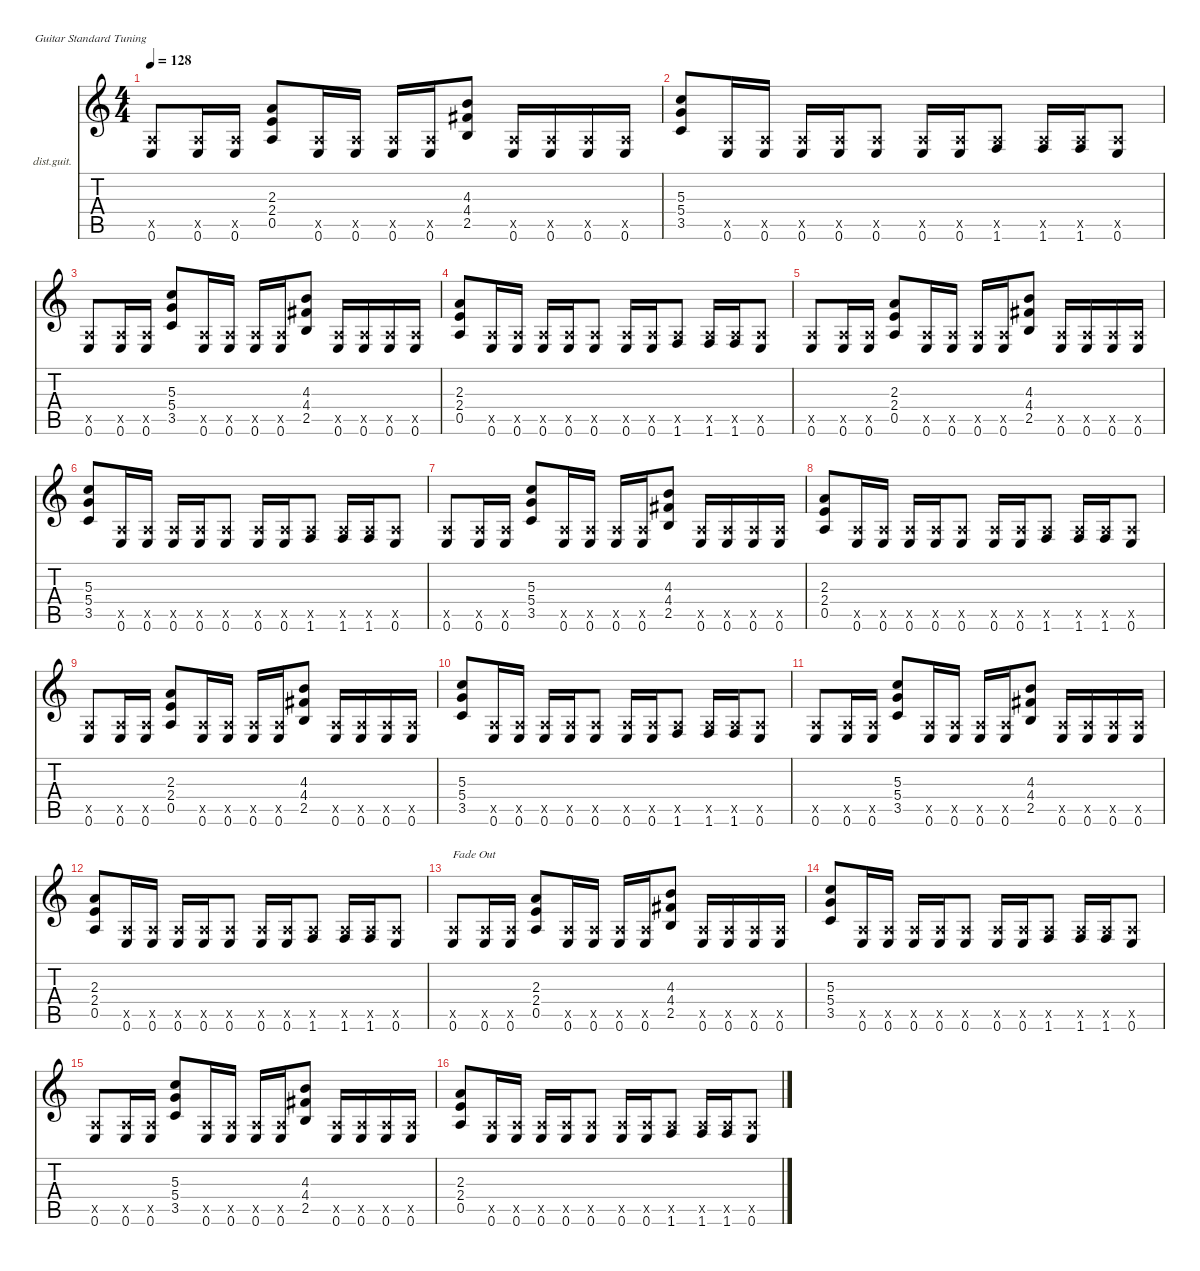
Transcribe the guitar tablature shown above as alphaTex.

\defaultSystemsLayout 4
\hideDynamics
\bracketExtendMode nobrackets
\firstSystemTrackNameOrientation horizontal
\otherSystemsTrackNameOrientation horizontal
\track ("Rhythm Guitar 1" "dist.guit.") {instrument distortionguitar}
\staff {score tabs}
\tuning (E4 B3 G3 D3 A2 E2)
\ts (4 4)
\tempo 128
\clef g2
\ks c
(0.5{x} 0.6).8{dy f} (0.5{x} 0.6).16 (0.5{x} 0.6).16 (2.3 2.4 0.5).8 (0.5{x} 0.6).16 (0.5{x} 0.6).16 (0.5{x} 0.6).16 (0.5{x} 0.6).16 (4.3 4.4{acc #} 2.5).8 (0.5{x} 0.6).16 (0.5{x} 0.6).16 (0.5{x} 0.6).16 (0.5{x} 0.6).16 |
(5.3 5.4 3.5).8 (0.5{x} 0.6).16 (0.5{x} 0.6).16 (0.5{x} 0.6).16 (0.5{x} 0.6).16 (0.5{x} 0.6).8 (0.5{x} 0.6).16 (0.5{x} 0.6).16 (0.5{x} 1.6).8 (0.5{x} 1.6).16 (0.5{x} 1.6).16 (0.5{x} 0.6).8 |
(0.5{x} 0.6).8 (0.5{x} 0.6).16 (0.5{x} 0.6).16 (5.3 5.4 3.5).8 (0.5{x} 0.6).16 (0.5{x} 0.6).16 (0.5{x} 0.6).16 (0.5{x} 0.6).16 (4.3 4.4{acc #} 2.5).8 (0.5{x} 0.6).16 (0.5{x} 0.6).16 (0.5{x} 0.6).16 (0.5{x} 0.6).16 |
(2.3 2.4 0.5).8 (0.5{x} 0.6).16 (0.5{x} 0.6).16 (0.5{x} 0.6).16 (0.5{x} 0.6).16 (0.5{x} 0.6).8 (0.5{x} 0.6).16 (0.5{x} 0.6).16 (0.5{x} 1.6).8 (0.5{x} 1.6).16 (0.5{x} 1.6).16 (0.5{x} 0.6).8 |
(0.5{x} 0.6).8 (0.5{x} 0.6).16 (0.5{x} 0.6).16 (2.3 2.4 0.5).8 (0.5{x} 0.6).16 (0.5{x} 0.6).16 (0.5{x} 0.6).16 (0.5{x} 0.6).16 (4.3 4.4{acc #} 2.5).8 (0.5{x} 0.6).16 (0.5{x} 0.6).16 (0.5{x} 0.6).16 (0.5{x} 0.6).16 |
(5.3 5.4 3.5).8 (0.5{x} 0.6).16 (0.5{x} 0.6).16 (0.5{x} 0.6).16 (0.5{x} 0.6).16 (0.5{x} 0.6).8 (0.5{x} 0.6).16 (0.5{x} 0.6).16 (0.5{x} 1.6).8 (0.5{x} 1.6).16 (0.5{x} 1.6).16 (0.5{x} 0.6).8 |
(0.5{x} 0.6).8 (0.5{x} 0.6).16 (0.5{x} 0.6).16 (5.3 5.4 3.5).8 (0.5{x} 0.6).16 (0.5{x} 0.6).16 (0.5{x} 0.6).16 (0.5{x} 0.6).16 (4.3 4.4{acc #} 2.5).8 (0.5{x} 0.6).16 (0.5{x} 0.6).16 (0.5{x} 0.6).16 (0.5{x} 0.6).16 |
(2.3 2.4 0.5).8 (0.5{x} 0.6).16 (0.5{x} 0.6).16 (0.5{x} 0.6).16 (0.5{x} 0.6).16 (0.5{x} 0.6).8 (0.5{x} 0.6).16 (0.5{x} 0.6).16 (0.5{x} 1.6).8 (0.5{x} 1.6).16 (0.5{x} 1.6).16 (0.5{x} 0.6).8 |
(0.5{x} 0.6).8 (0.5{x} 0.6).16 (0.5{x} 0.6).16 (2.3 2.4 0.5).8 (0.5{x} 0.6).16 (0.5{x} 0.6).16 (0.5{x} 0.6).16 (0.5{x} 0.6).16 (4.3 4.4{acc #} 2.5).8 (0.5{x} 0.6).16 (0.5{x} 0.6).16 (0.5{x} 0.6).16 (0.5{x} 0.6).16 |
(5.3 5.4 3.5).8 (0.5{x} 0.6).16 (0.5{x} 0.6).16 (0.5{x} 0.6).16 (0.5{x} 0.6).16 (0.5{x} 0.6).8 (0.5{x} 0.6).16 (0.5{x} 0.6).16 (0.5{x} 1.6).8 (0.5{x} 1.6).16 (0.5{x} 1.6).16 (0.5{x} 0.6).8 |
(0.5{x} 0.6).8 (0.5{x} 0.6).16 (0.5{x} 0.6).16 (5.3 5.4 3.5).8 (0.5{x} 0.6).16 (0.5{x} 0.6).16 (0.5{x} 0.6).16 (0.5{x} 0.6).16 (4.3 4.4{acc #} 2.5).8 (0.5{x} 0.6).16 (0.5{x} 0.6).16 (0.5{x} 0.6).16 (0.5{x} 0.6).16 |
(2.3 2.4 0.5).8 (0.5{x} 0.6).16 (0.5{x} 0.6).16 (0.5{x} 0.6).16 (0.5{x} 0.6).16 (0.5{x} 0.6).8 (0.5{x} 0.6).16 (0.5{x} 0.6).16 (0.5{x} 1.6).8 (0.5{x} 1.6).16 (0.5{x} 1.6).16 (0.5{x} 0.6).8 |
(0.5{x} 0.6).8{txt "Fade Out"} (0.5{x} 0.6).16 (0.5{x} 0.6).16 (2.3 2.4 0.5).8 (0.5{x} 0.6).16 (0.5{x} 0.6).16 (0.5{x} 0.6).16 (0.5{x} 0.6).16 (4.3 4.4{acc #} 2.5).8 (0.5{x} 0.6).16 (0.5{x} 0.6).16 (0.5{x} 0.6).16 (0.5{x} 0.6).16 |
(5.3 5.4 3.5).8 (0.5{x} 0.6).16 (0.5{x} 0.6).16 (0.5{x} 0.6).16 (0.5{x} 0.6).16 (0.5{x} 0.6).8 (0.5{x} 0.6).16 (0.5{x} 0.6).16 (0.5{x} 1.6).8 (0.5{x} 1.6).16 (0.5{x} 1.6).16 (0.5{x} 0.6).8 |
(0.5{x} 0.6).8 (0.5{x} 0.6).16 (0.5{x} 0.6).16 (5.3 5.4 3.5).8 (0.5{x} 0.6).16 (0.5{x} 0.6).16 (0.5{x} 0.6).16 (0.5{x} 0.6).16 (4.3 4.4{acc #} 2.5).8 (0.5{x} 0.6).16 (0.5{x} 0.6).16 (0.5{x} 0.6).16 (0.5{x} 0.6).16 |
(2.3 2.4 0.5).8 (0.5{x} 0.6).16 (0.5{x} 0.6).16 (0.5{x} 0.6).16 (0.5{x} 0.6).16 (0.5{x} 0.6).8 (0.5{x} 0.6).16 (0.5{x} 0.6).16 (0.5{x} 1.6).8 (0.5{x} 1.6).16 (0.5{x} 1.6).16 (0.5{x} 0.6).8
